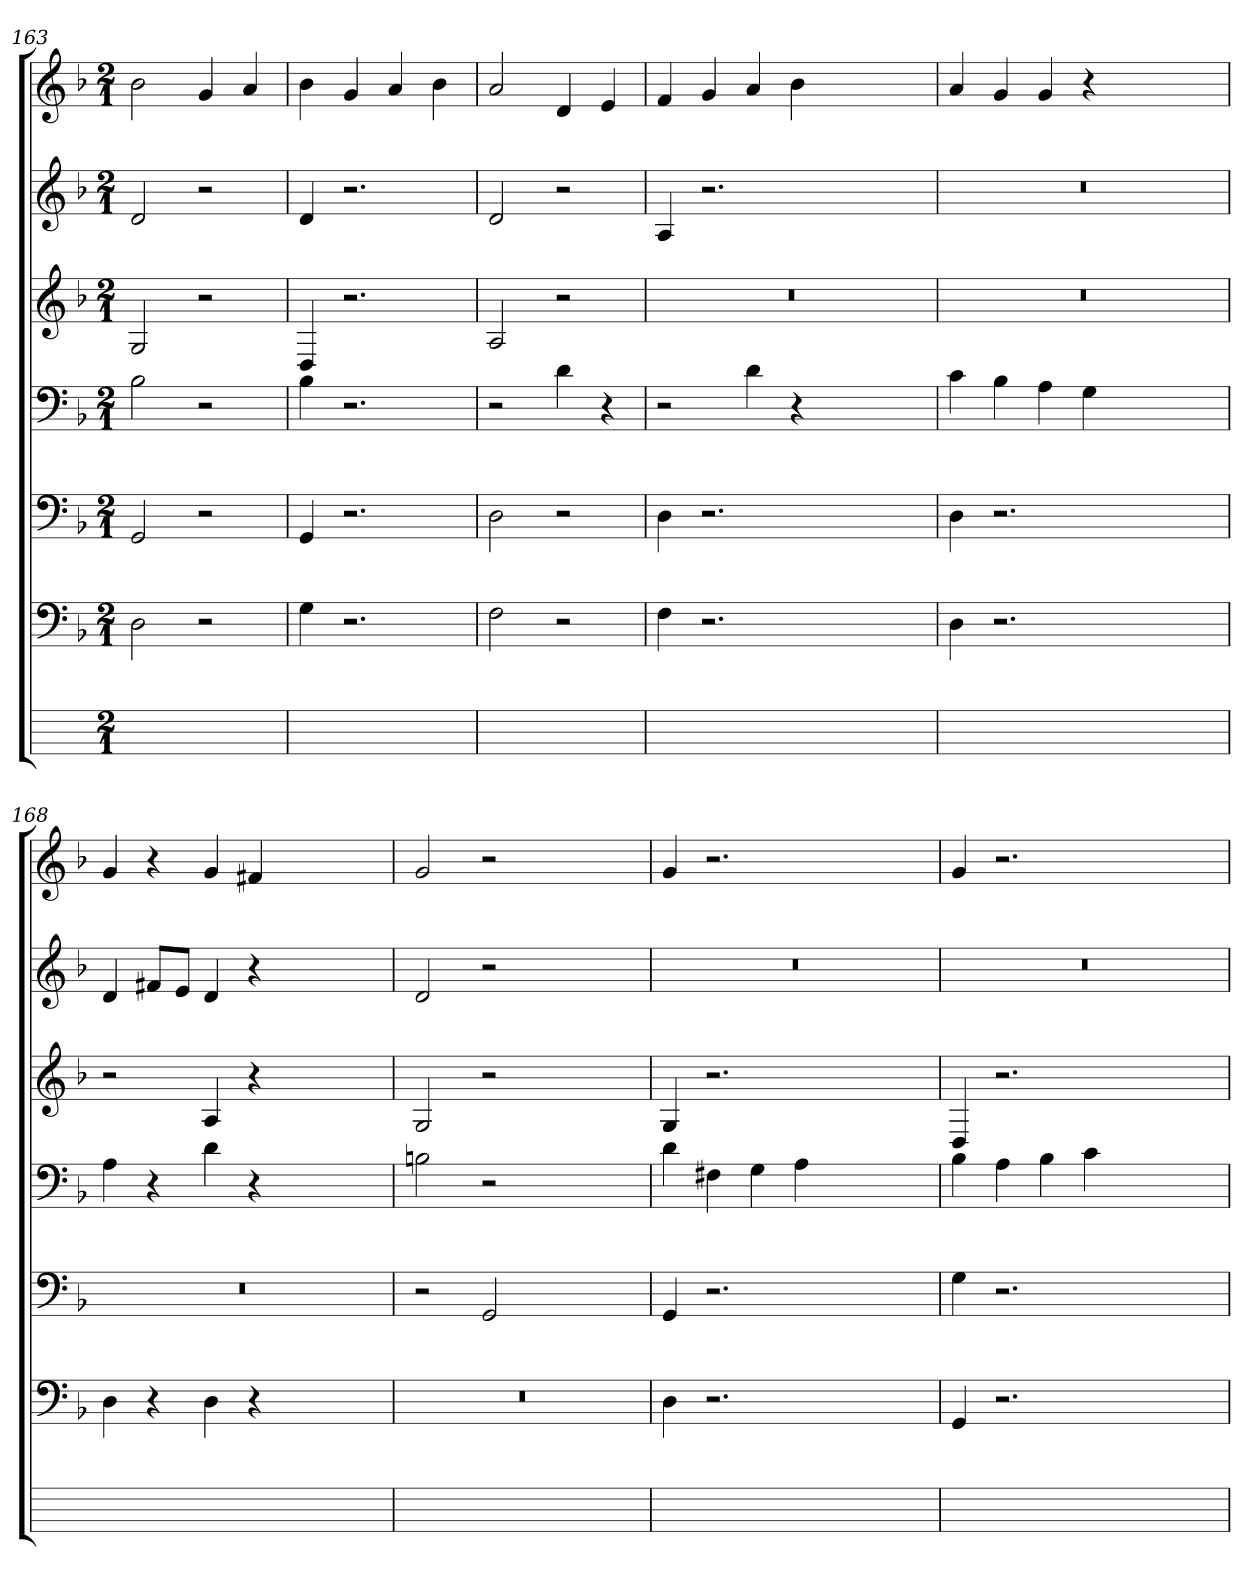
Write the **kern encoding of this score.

**kern	**kern	**kern	**kern	**kern	**kern	**kern
*part7	*part6	*part5	*part4	*part3	*part2	*part1
*staff7	*staff6	*staff5	*staff4	*staff3	*staff2	*staff1
*	*clefF4	*clefF4	*clefF4	*clefG2	*clefG2	*clefG2
*	*k[b-]	*k[b-]	*k[b-]	*k[b-]	*k[b-]	*k[b-]
*	*F:	*F:	*F:	*F:	*F:	*F:
*M2/1	*M2/1	*M2/1	*M2/1	*M2/1	*M2/1	*M2/1
=163	=163	=163	=163	=163	=163	=163
1ryy	2D	2GG	2B-	2G	2d	2b-
.	2r	2r	2r	2r	2r	4g
.	.	.	.	.	.	4ai
=164	=164	=164	=164	=164	=164	=164
1ryy	4G	4GGj	4B-j	4DZ	4dj	4b-
.	2.r	2.r	2.r	2.r	2.r	4gi
.	.	.	.	.	.	4aZ
.	.	.	.	.	.	4b-i
=165	=165	=165	=165	=165	=165	=165
1ryy	2F	2D	2r	2A	2d	2a
.	2r	2r	4d	2r	2r	4d
.	.	.	4r	.	.	4e
=166	=166	=166	=166	=166	=166	=166
0ryy	4Fj	4D	2r	0r	4A	4f
.	2.r	2.r	.	.	2.r	4g
.	.	.	4dj	.	.	4a
.	.	.	4r	.	.	4b-i
.	1ryy	1ryy	1ryy	.	1ryy	1ryy
=167	=167	=167	=167	=167	=167	=167
0ryy	4D	4D	4cZ	0r	0r	4aj
.	2.r	2.r	4B-Z	.	.	4g
.	.	.	4Aj	.	.	4g
.	.	.	4Gi	.	.	4r
.	1ryy	1ryy	1ryy	.	.	1ryy
=168	=168	=168	=168	=168	=168	=168
0ryy	4Dj	0r	4Aj	2r	4dj	4gj
.	4r	.	4r	.	8f#XiL	4r
.	.	.	.	.	8eiJ	.
.	4D	.	4d	4Aj	4d	4gj
.	4r	.	4r	4r	4r	4f#i
.	1ryy	.	1ryy	1ryy	1ryy	1ryy
=169	=169	=169	=169	=169	=169	=169
0ryy	0r	2r	2BnZ	2G	2d	2g
.	.	2GGj	2r	2r	2r	2r
.	.	1ryy	1ryy	1ryy	1ryy	1ryy
=170	=170	=170	=170	=170	=170	=170
0ryy	4D	4GGj	4d	4Gj	0r	4gj
.	2.r	2.r	4F#Xi	2.r	.	2.r
.	.	.	4Gi	.	.	.
.	.	.	4Ai	.	.	.
.	1ryy	1ryy	1ryy	1ryy	.	1ryy
=171	=171	=171	=171	=171	=171	=171
0ryy	4GG	4G	4B-	4DZ	0r	4gj
.	2.r	2.r	4Ai	2.r	.	2.r
.	.	.	4B-j	.	.	.
.	.	.	4cZ	.	.	.
.	1ryy	1ryy	1ryy	1ryy	.	1ryy
=	=	=	=	=	=	=
*-	*-	*-	*-	*-	*-	*-
